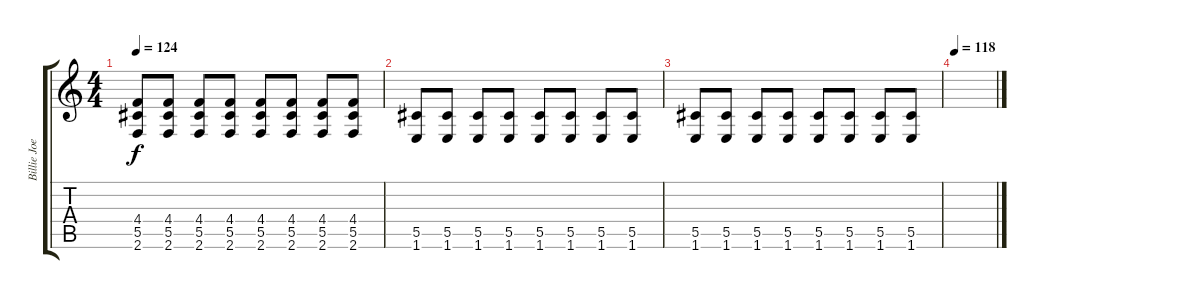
\track ("Billie Joe Armstrong - Guitar" "Billie Joe") {instrument electricguitarclean}
\staff {score tabs}
\tuning (Eb4 Bb3 Gb3 Db3 Ab2 Eb2) {hide}
\ts (4 4)
\tempo 124
\clef g2
\ks c
(4.4 5.5 2.6).8{dy f} (4.4 5.5 2.6).8 (4.4 5.5 2.6).8 (4.4 5.5 2.6).8 (4.4 5.5 2.6).8 (4.4 5.5 2.6).8 (4.4 5.5 2.6).8 (4.4 5.5 2.6).8 |
(5.5 1.6).8 (5.5 1.6).8 (5.5 1.6).8 (5.5 1.6).8 (5.5 1.6).8 (5.5 1.6).8 (5.5 1.6).8 (5.5 1.6).8 |
(5.5 1.6).8 (5.5 1.6).8 (5.5 1.6).8 (5.5 1.6).8 (5.5 1.6).8 (5.5 1.6).8 (5.5 1.6).8 (5.5 1.6).8 |
\tempo 118
